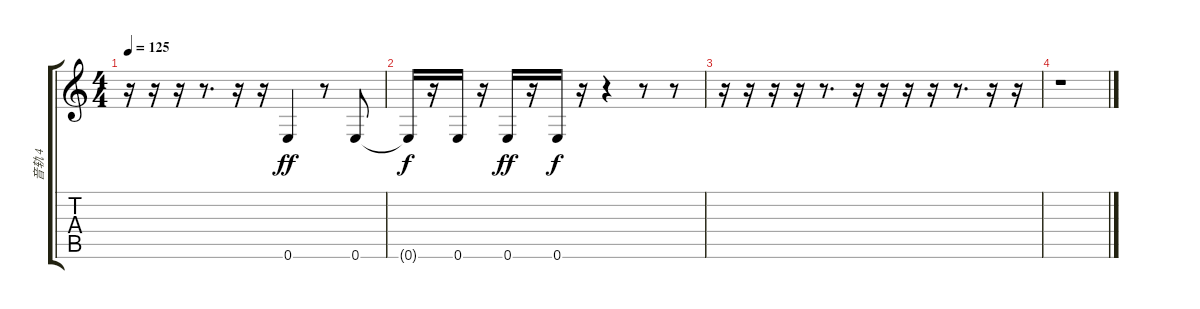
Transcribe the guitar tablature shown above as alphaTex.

\track ("音轨 4" "音轨 4") {instrument electricbassfinger}
\staff {score tabs}
\tuning (E4 B3 G3 D3 A2 E2) {hide}
\ts (4 4)
\tempo 125
\clef g2
\ks c
r.16{dy f} r.16 r.16 r.8{d} r.16 r.16 0.6.4{dy ff} r.8 0.6.8 |
0.6{t}.16{dy f} r.16 0.6.16 r.16 0.6.16{dy ff} r.16 0.6.16{dy f} r.16 r.4 r.8 r.8 |
r.16 r.16 r.16 r.16 r.8{d} r.16 r.16 r.16 r.16 r.8{d} r.16 r.16 |
r.1
